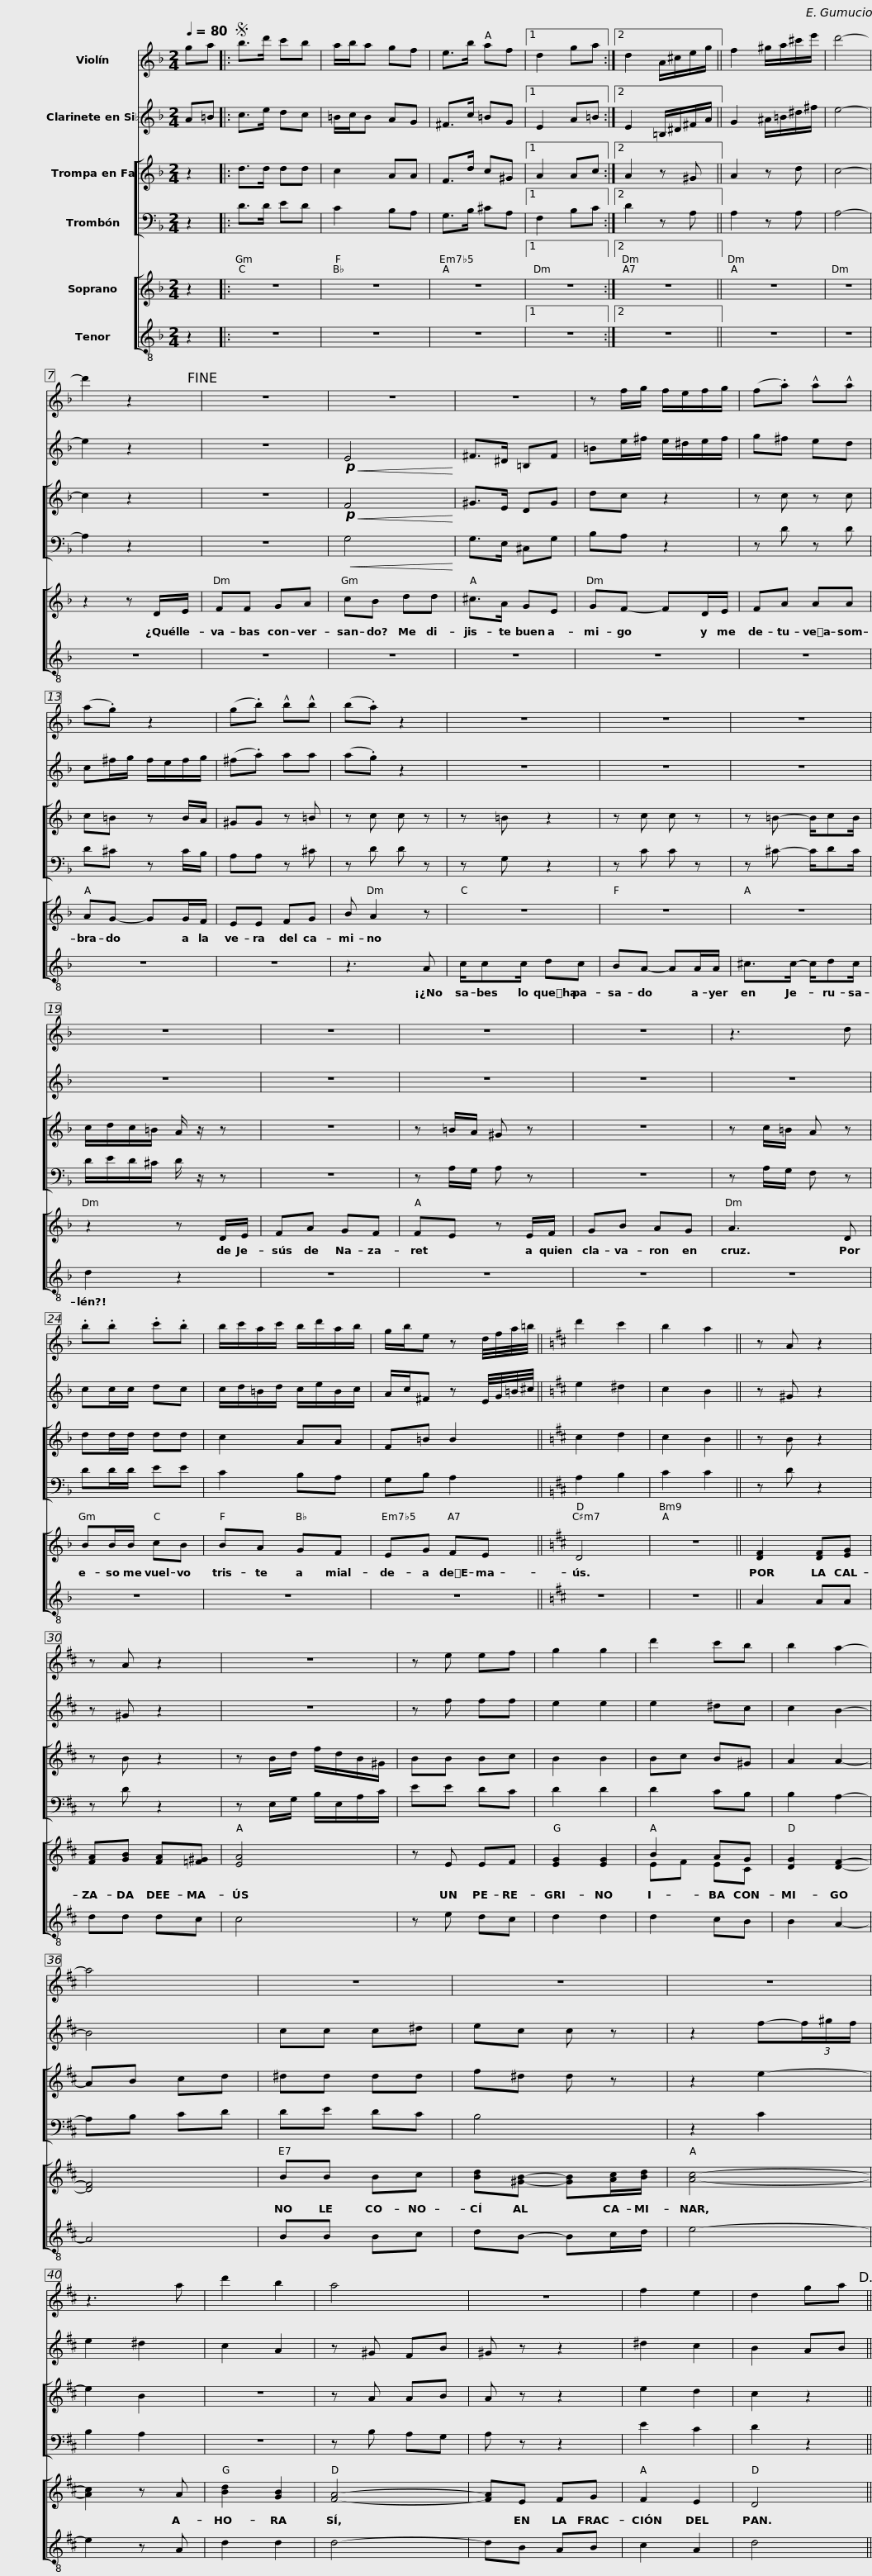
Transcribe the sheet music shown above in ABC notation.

X:1
%%score 1 2 [ 3 4 ] [ ( 5 6 ) 7 ]
L:1/8
Q:1/4=80
M:2/4
I:linebreak $
K:F
V:1 treble
V:2 treble transpose=-2
V:3 treble transpose=-7
V:4 bass
V:5 treble
V:6 treble
V:7 treble-8
V:1
 ga |:S b>d' c'b | a/b/a gf | e>b af |1 d2 ga :|2$ %5
 d2 A/^c/e/g/ || f2 ^g/a/^c'/e'/ | d'4- |$ d'2 z2!fine! | z4 | %10
 z4 | z4 | z f/g/ f/e/f/g/ | (f.a) !^!a!^!a | (a.g) z2 |$ %15
 (g.b) !^!b!^!b | (b.a) z2 | z4 | z4 | z4 | %20
 z4 | z4 |$ z4 | z4 | z3 d | %25
 .b.b .c'.b | b/c'/a/c'/ b/d'/a/b/ | g/b/e z d/4f/4a/4=b/4 ||$[K:D] d'2 c'2 | b2 a2 || %30
 z A z2 | z A z2 | z4 | z e ef | g2 g2 | %35
 d'2 c'b | b2 a2- |$ a4 | z4 | z4 | %40
 z4 | z3 a | d'2 b2 | a4 | z4 | %45
 f2 e2 |$ d2 ga!D.S.! || %47
V:2
 A=B |: c>e dc | =B/c/B AG | ^F>c =BG |1 E2 A=B :|2$ %5
 E2 =B,/^D/^F/A/ || G2 ^A/=B/^d/^f/ | e4- |$ e2 z2 | z4 | %10
!p!!<(! E4!<)! | ^F>^D =B,F | =Be/^f/ e/^d/e/f/ | g^f ed | c^f/g/ f/e/f/g/ |$ %15
 (^f.a) aa | (a.g) z2 | z4 | z4 | z4 | %20
 z4 | z4 |$ z4 | z4 | z4 | %25
 cc/c/ dc | c/d/=B/d/ c/e/B/c/ | A/c/^F z E/4G/4=B/4^c/4 ||$[K:D] e2 ^d2 | c2 B2 || %30
 z ^G z2 | z ^G z2 | z4 | z f ff | e2 e2 | %35
 e2 ^dc | c2 B2- |$ B4 | cc c^d | ec c z | %40
 z2 f-(3f/^g/f/ | e2 ^d2 | c2 A2 | z ^G FB | ^G z z2 | %45
 ^d2 c2 |$ B2 AB || %47
V:3
 z2 |: d>d dd | c2 AA | F>d c^G |1 A2 Ac :|2$ %5
 A2 z ^G || A2 z d | c4- |$ c2 z2 | z4 | %10
!p!!<(! F4!<)! | ^G>E DG | dc z2 | z c z c | c=B z B/A/ |$ %15
 ^GG z =B | z c c z | z =B z2 | z c c z | z =B- B/cB/ | %20
 c/d/c/=B/ A/ z/ z | z4 |$ z =B/A/ ^G z | z4 | z c/=B/ A z | %25
 dd/d/ dd | c2 AA | F=B B2 ||$[K:D] c2 d2 | c2 B2 || %30
 z B z2 | z B z2 | z B/d/ f/d/B/^G/ | BB Bc | B2 B2 | %35
 Bc B^G | A2 A2- |$ AB cd | ^dd dd | f^d d z | %40
 z2 e2- | e2 B2 | z4 | z A AB | A z z2 | %45
 e2 d2 |$ c2 z2 || %47
V:4
 z2 |: D>D ED | C2 B,A, | G,>B, ^CA, |1 F,2 B,C :|2$ %5
 D2 z A, || A,2 z A, | A,4- |$ A,2 z2 | z4 | %10
!<(! G,4!<)! | G,>E, ^C,G, | B,A, z2 | z D z D | D^C z C/B,/ |$ %15
 A,A, z ^C | z D D z | z G, z2 | z C C z | z ^C- C/DC/ | %20
 D/E/D/^C/ D/ z/ z | z4 |$ z A,/G,/ A, z | z4 | z A,/G,/ F, z | %25
 DD/D/ EE | C2 B,A, | G,B, A,2 ||$[K:D] A,2 B,2 | C2 C2 || %30
 z D z2 | z D z2 | z E,/G,/ B,/E,/A,/C/ | EE DC | D2 D2 | %35
 D2 CB, | B,2 A,2- |$ A,B, CD | DE DC | B,4 | %40
 z2 C2 | B,2 A,2 | z4 | z B, A,G, | A, z z2 | %45
 E2 C2 |$ D2 z2 || %47
V:5
 z2 |: z4 | z4 | z4 |1 z4 :|2$ %5
 z4 || z4 | z4 |$ z2 z D/E/ | FF GA | %10
 cB dd | ^c>A GE | GF- FD/E/ | FA AA | AG- GG/F/ |$ %15
 EE FG | B A2 z | z4 | z4 | z4 | %20
 z2 z D/E/ | FA GF |$ FE z E/F/ | GB AG | A3 D | %25
 BB/B/ cB | BA GF | EG FE ||$[K:D] D4 | z4 || %30
 [DF]2 [DF][EG] | [FA][GB] [FA][=F^G] | [EA]4 | z E EF | [EG]2 [EG]2 | %35
 B2 AG | [DG]2 [DF]2- |$ [DF]4 | BB Bc | [Bd][^GB]- [GB][Ac]/[Bd]/ | %40
 [Ac]4- | [Ac]2 z A | [Bd]2 [GB]2 | [FA]4- | [FA]E FG | %45
 F2 E2 |$ D4 || %47
V:6
 x2 |: x4 | x4 | x4 |1 x4 :|2$ %5
 x4 || x4 | x4 |$ x4 | x4 | %10
 x4 | x4 | x4 | x4 | x4 |$ %15
 x4 | x4 | x4 | x4 | x4 | %20
 x4 | x4 |$ x4 | x4 | x4 | %25
 x4 | x4 | x4 ||$[K:D] x4 | x4 || %30
 x4 | x4 | x4 | x4 | x4 | %35
 EF EC | x4 |$ x4 | x4 | x4 | %40
 x4 | x4 | x4 | x4 | x4 | %45
 x4 |$ x4 || %47
V:7
 z2 |: z4 | z4 | z4 |1 z4 :|2$ %5
 z4 || z4 | z4 |$ z4 | z4 | %10
 z4 | z4 | z4 | z4 | z4 |$ %15
 z4 | z3 A | c/cc/ dc | BA- AA/A/ | ^c>c- c/dc/ | %20
 d2 z2 | z4 |$ z4 | z4 | z4 | %25
 z4 | z4 | z4 ||$[K:D] z4 | z4 || %30
 A2 AA | dd dc | c4 | z e dc | d2 d2 | %35
 d2 cB | B2 A2- |$ A4 | BB Bc | dB- Bc/d/ | %40
 e4- | e2 z A | d2 d2 | d4- | dB AB | %45
 c2 A2 |$ d4 || %47
